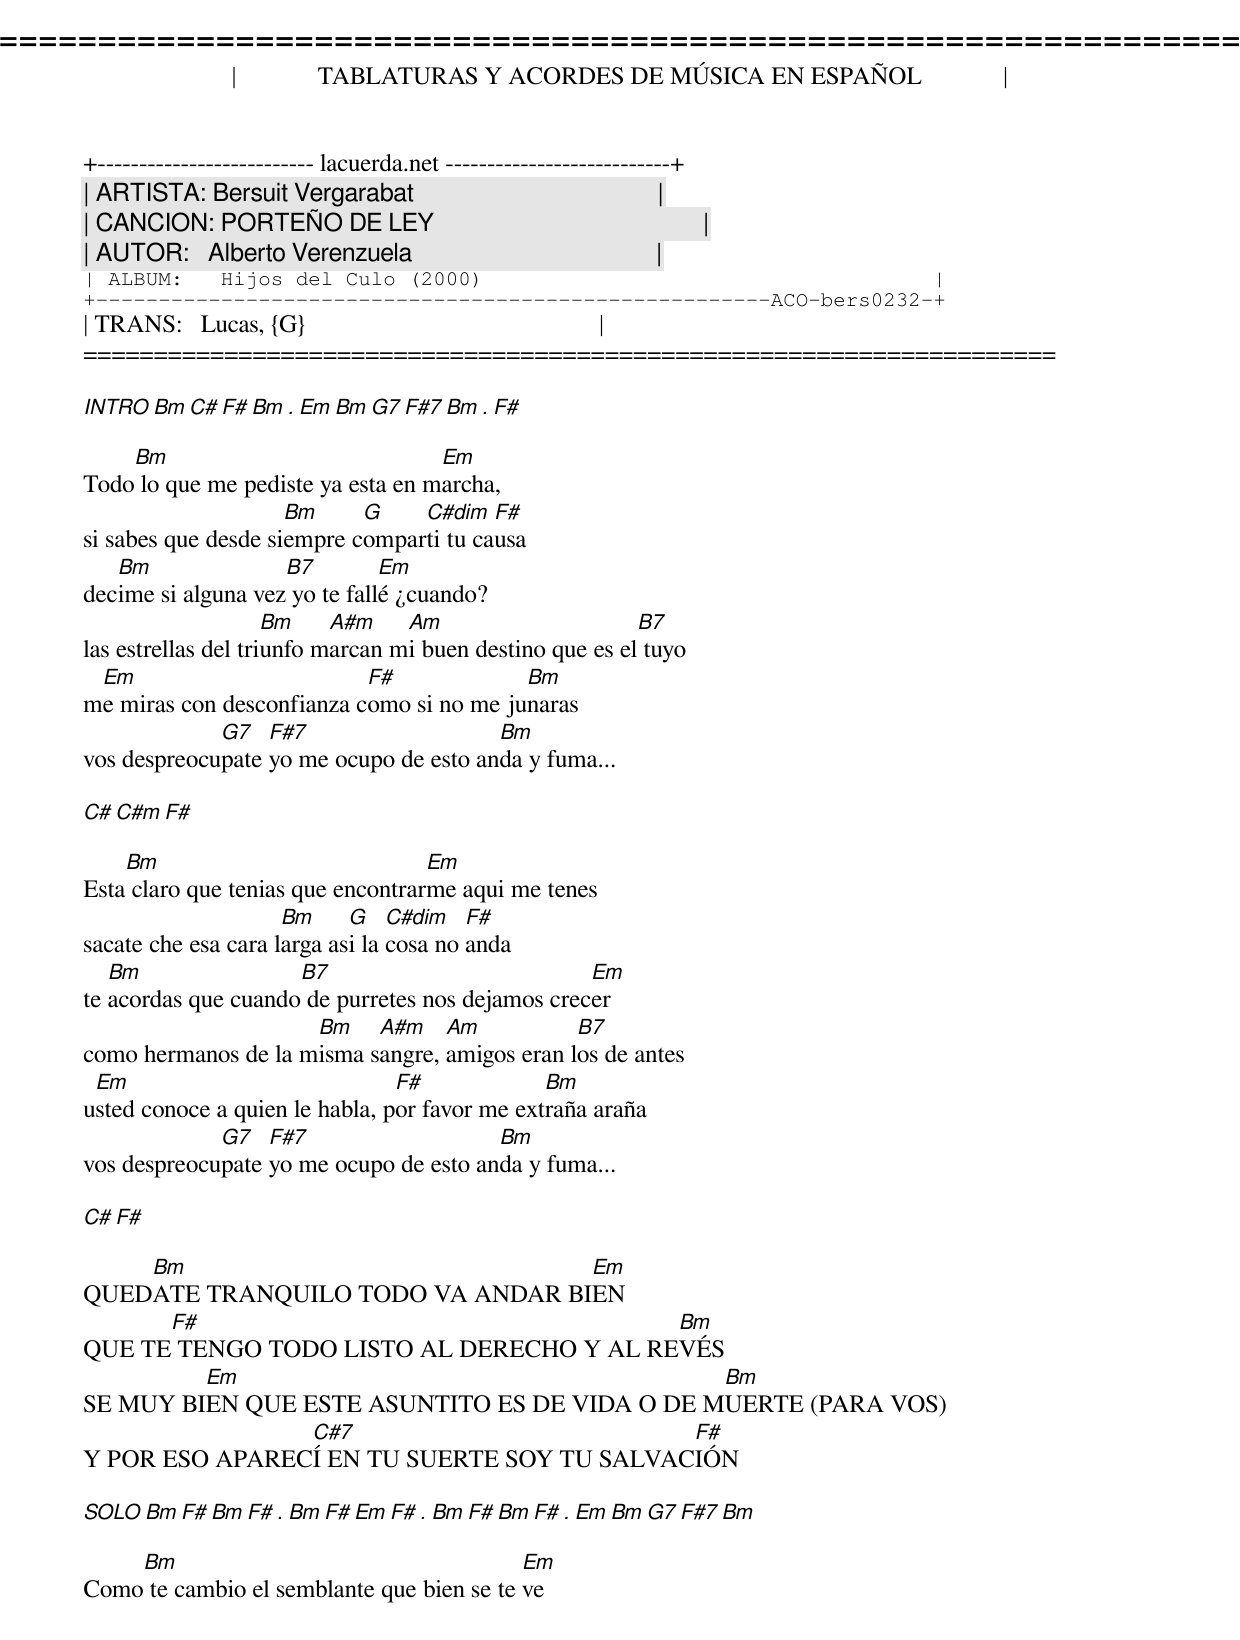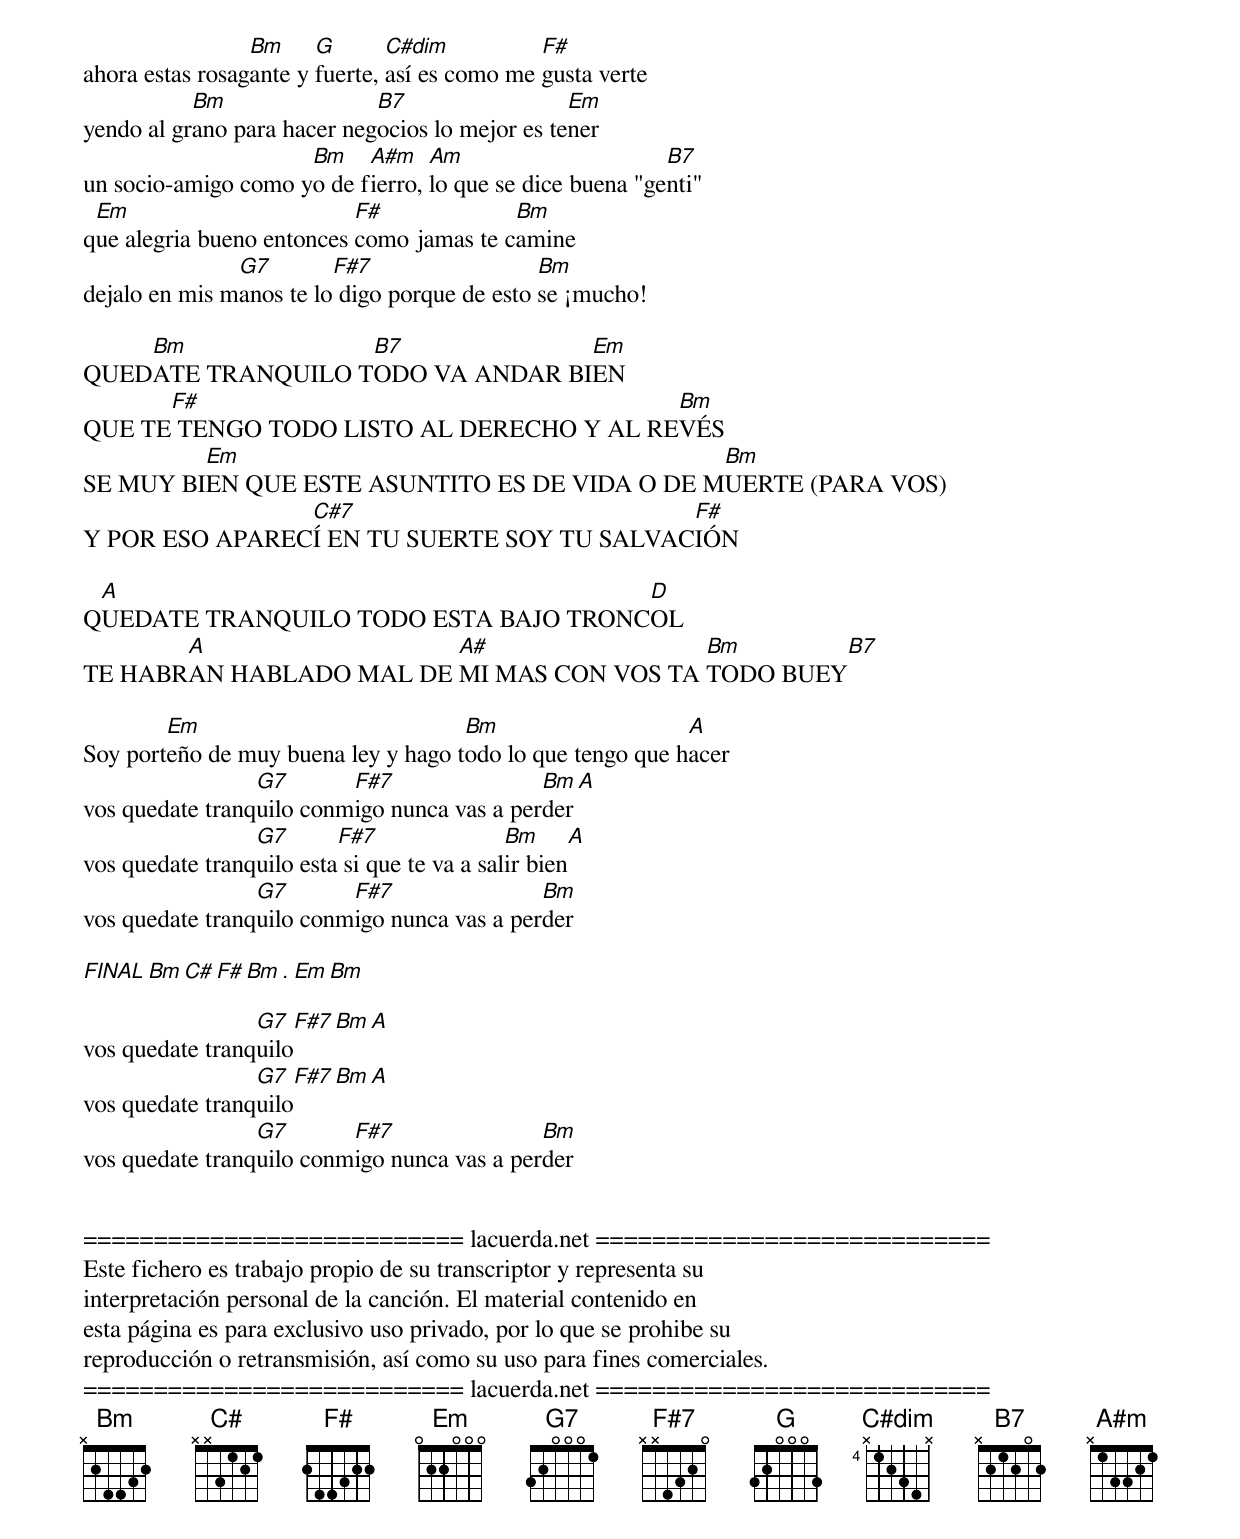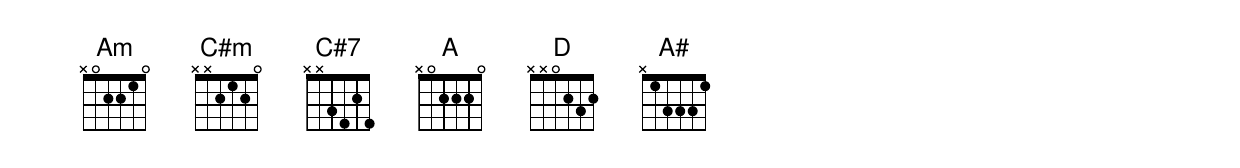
=====================================================================
|             TABLATURAS Y ACORDES DE MÚSICA EN ESPAÑOL             |
+-------------------------- lacuerda.net ---------------------------+
| ARTISTA: Bersuit Vergarabat                                       |
| CANCION: PORTEÑO DE LEY                                           |
| AUTOR:   Alberto Verenzuela                                       |
| ALBUM:   Hijos del Culo (2000)                                    |
+------------------------------------------------------ACO-bers0232-+
| TRANS:   Lucas, {G}                                               |
=====================================================================

INTRO Bm C# F# Bm . Em Bm G7 F#7 Bm . F#

    Bm                             Em
Todo lo que me pediste ya esta en marcha,
                     Bm     G    C#dim   F#
si sabes que desde siempre comparti tu causa
   Bm               B7         Em
decime si alguna vez yo te fallé ¿cuando?
                     Bm    A#m    Am                      B7
las estrellas del triunfo marcan mi buen destino que es el tuyo
 Em                        F#             Bm
me miras con desconfianza como si no me junaras
             G7   F#7                   Bm
vos despreocupate yo me ocupo de esto anda y fuma...

C# C#m F#

    Bm                             Em
Esta claro que tenias que encontrarme aqui me tenes
                     Bm     G    C#dim   F#
sacate che esa cara larga asi la cosa no anda
   Bm                B7                           Em
te acordas que cuando de purretes nos dejamos crecer
                     Bm    A#m    Am           B7
como hermanos de la misma sangre, amigos eran los de antes
 Em                             F#             Bm
usted conoce a quien le habla, por favor me extraña araña
             G7   F#7                   Bm
vos despreocupate yo me ocupo de esto anda y fuma...

C# F#

    Bm                            Em
QUEDATE TRANQUILO TODO VA ANDAR BIEN
      F#                                  Bm
QUE TE TENGO TODO LISTO AL DERECHO Y AL REVÉS
         Em                                    Bm
SE MUY BIEN QUE ESTE ASUNTITO ES DE VIDA O DE MUERTE (PARA VOS)
                C#7                         F#
Y POR ESO APARECÍ EN TU SUERTE SOY TU SALVACIÓN

SOLO Bm F# Bm F# . Bm F# Em F# . Bm F# Bm F# . Em Bm G7 F#7 Bm

    Bm                                     Em
Como te cambio el semblante que bien se te ve
                 Bm     G       C#dim          F#
ahora estas rosagante y fuerte, así es como me gusta verte
           Bm                B7                  Em
yendo al grano para hacer negocios lo mejor es tener
                     Bm    A#m    Am                      B7
un socio-amigo como yo de fierro, lo que se dice buena "genti"
 Em                        F#             Bm
que alegria bueno entonces como jamas te camine
               G7        F#7                  Bm
dejalo en mis manos te lo digo porque de esto se ¡mucho!

    Bm             B7             Em
QUEDATE TRANQUILO TODO VA ANDAR BIEN
      F#                                  Bm
QUE TE TENGO TODO LISTO AL DERECHO Y AL REVÉS
         Em                                    Bm
SE MUY BIEN QUE ESTE ASUNTITO ES DE VIDA O DE MUERTE (PARA VOS)
                C#7                         F#
Y POR ESO APARECÍ EN TU SUERTE SOY TU SALVACIÓN

 A                                    D
QUEDATE TRANQUILO TODO ESTA BAJO TRONCOL
       A                 A#                Bm        B7
TE HABRAN HABLADO MAL DE MI MAS CON VOS TA TODO BUEY

        Em                           Bm                    A
Soy porteño de muy buena ley y hago todo lo que tengo que hacer
                 G7       F#7                Bm   A
vos quedate tranquilo conmigo nunca vas a perder
                 G7       F#7                Bm       A
vos quedate tranquilo esta si que te va a salir bien
                 G7       F#7                Bm
vos quedate tranquilo conmigo nunca vas a perder

FINAL Bm C# F# Bm . Em Bm

                 G7  F#7 Bm A
vos quedate tranquilo
                 G7  F#7 Bm A
vos quedate tranquilo
                 G7       F#7                Bm
vos quedate tranquilo conmigo nunca vas a perder


=========================== lacuerda.net ============================
Este fichero es trabajo propio de su transcriptor y representa su
interpretación personal de la canción. El material contenido en
esta página es para exclusivo uso privado, por lo que se prohibe su
reproducción o retransmisión, así como su uso para fines comerciales.
=========================== lacuerda.net ============================
